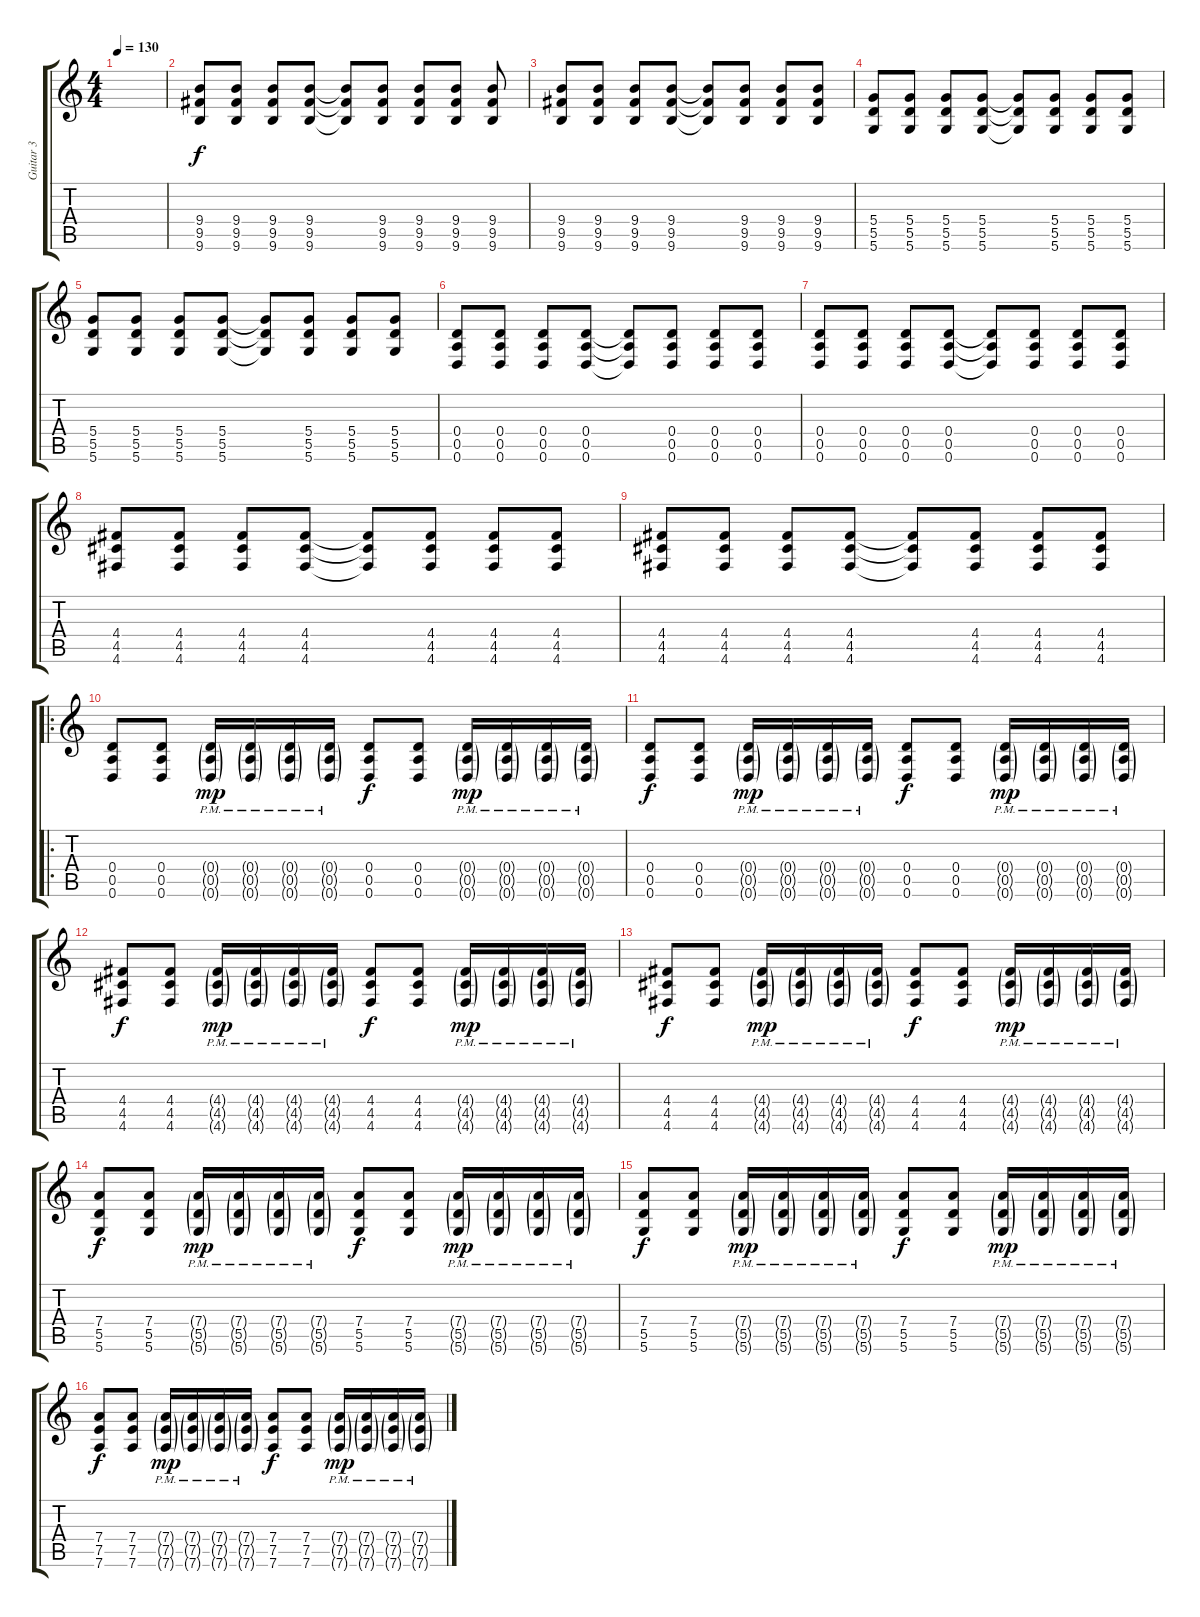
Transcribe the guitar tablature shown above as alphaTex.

\track ("Guitar 3" "Guitar 3") {instrument overdrivenguitar}
\staff {score tabs}
\tuning (E4 B3 G3 D3 A2 D2) {hide}
\ts (4 4)
\tempo 130
\clef g2
\ks c
|
(9.4 9.5 9.6).8 (9.4 9.5 9.6).8 (9.4 9.5 9.6).8 (9.4 9.5 9.6).8 (9.4{t} 9.5{t} 9.6{t}).8 (9.4 9.5 9.6).8 (9.4 9.5 9.6).8 (9.4 9.5 9.6).8 (9.4 9.5 9.6).8 |
(9.4 9.5 9.6).8 (9.4 9.5 9.6).8 (9.4 9.5 9.6).8 (9.4 9.5 9.6).8 (9.4{t} 9.5{t} 9.6{t}).8 (9.4 9.5 9.6).8 (9.4 9.5 9.6).8 (9.4 9.5 9.6).8 |
(5.4 5.5 5.6).8 (5.4 5.5 5.6).8 (5.4 5.5 5.6).8 (5.4 5.5 5.6).8 (5.4{t} 5.5{t} 5.6{t}).8 (5.4 5.5 5.6).8 (5.4 5.5 5.6).8 (5.4 5.5 5.6).8 |
(5.4 5.5 5.6).8 (5.4 5.5 5.6).8 (5.4 5.5 5.6).8 (5.4 5.5 5.6).8 (5.4{t} 5.5{t} 5.6{t}).8 (5.4 5.5 5.6).8 (5.4 5.5 5.6).8 (5.4 5.5 5.6).8 |
(0.4 0.5 0.6).8 (0.4 0.5 0.6).8 (0.4 0.5 0.6).8 (0.4 0.5 0.6).8 (0.4{t} 0.5{t} 0.6{t}).8 (0.4 0.5 0.6).8 (0.4 0.5 0.6).8 (0.4 0.5 0.6).8 |
(0.4 0.5 0.6).8 (0.4 0.5 0.6).8 (0.4 0.5 0.6).8 (0.4 0.5 0.6).8 (0.4{t} 0.5{t} 0.6{t}).8 (0.4 0.5 0.6).8 (0.4 0.5 0.6).8 (0.4 0.5 0.6).8 |
(4.4 4.5 4.6).8 (4.4 4.5 4.6).8 (4.4 4.5 4.6).8 (4.4 4.5 4.6).8 (4.4{t} 4.5{t} 4.6{t}).8 (4.4 4.5 4.6).8 (4.4 4.5 4.6).8 (4.4 4.5 4.6).8 |
(4.4 4.5 4.6).8 (4.4 4.5 4.6).8 (4.4 4.5 4.6).8 (4.4 4.5 4.6).8 (4.4{t} 4.5{t} 4.6{t}).8 (4.4 4.5 4.6).8 (4.4 4.5 4.6).8 (4.4 4.5 4.6).8 |
\ro
(0.4 0.5 0.6).8 (0.4 0.5 0.6).8 (0.4{g pm} 0.5{g} 0.6{g}).16{dy mp} (0.4{g pm} 0.5{g} 0.6{g}).16 (0.4{g pm} 0.5{g} 0.6{g}).16 (0.4{g pm} 0.5{g} 0.6{g}).16 (0.4 0.5 0.6).8{dy f} (0.4 0.5 0.6).8 (0.4{g pm} 0.5{g} 0.6{g}).16{dy mp} (0.4{g pm} 0.5{g} 0.6{g}).16 (0.4{g pm} 0.5{g} 0.6{g}).16 (0.4{g pm} 0.5{g} 0.6{g}).16 |
(0.4 0.5 0.6).8{dy f} (0.4 0.5 0.6).8 (0.4{g pm} 0.5{g} 0.6{g}).16{dy mp} (0.4{g pm} 0.5{g} 0.6{g}).16 (0.4{g pm} 0.5{g} 0.6{g}).16 (0.4{g pm} 0.5{g} 0.6{g}).16 (0.4 0.5 0.6).8{dy f} (0.4 0.5 0.6).8 (0.4{g pm} 0.5{g} 0.6{g}).16{dy mp} (0.4{g pm} 0.5{g} 0.6{g}).16 (0.4{g pm} 0.5{g} 0.6{g}).16 (0.4{g pm} 0.5{g} 0.6{g}).16 |
(4.4 4.5 4.6).8{dy f} (4.4 4.5 4.6).8 (4.4{g pm} 4.5{g} 4.6{g}).16{dy mp} (4.4{g pm} 4.5{g} 4.6{g}).16 (4.4{g pm} 4.5{g} 4.6{g}).16 (4.4{g pm} 4.5{g} 4.6{g}).16 (4.4 4.5 4.6).8{dy f} (4.4 4.5 4.6).8 (4.4{g pm} 4.5{g} 4.6{g}).16{dy mp} (4.4{g pm} 4.5{g} 4.6{g}).16 (4.4{g pm} 4.5{g} 4.6{g}).16 (4.4{g pm} 4.5{g} 4.6{g}).16 |
(4.4 4.5 4.6).8{dy f} (4.4 4.5 4.6).8 (4.4{g pm} 4.5{g} 4.6{g}).16{dy mp} (4.4{g pm} 4.5{g} 4.6{g}).16 (4.4{g pm} 4.5{g} 4.6{g}).16 (4.4{g pm} 4.5{g} 4.6{g}).16 (4.4 4.5 4.6).8{dy f} (4.4 4.5 4.6).8 (4.4{g pm} 4.5{g} 4.6{g}).16{dy mp} (4.4{g pm} 4.5{g} 4.6{g}).16 (4.4{g pm} 4.5{g} 4.6{g}).16 (4.4{g pm} 4.5{g} 4.6{g}).16 |
(7.4 5.5 5.6).8{dy f} (7.4 5.5 5.6).8 (7.4{g pm} 5.5{g} 5.6{g}).16{dy mp} (7.4{g pm} 5.5{g} 5.6{g}).16 (7.4{g pm} 5.5{g} 5.6{g}).16 (7.4{g pm} 5.5{g} 5.6{g}).16 (7.4 5.5 5.6).8{dy f} (7.4 5.5 5.6).8 (7.4{g pm} 5.5{g} 5.6{g}).16{dy mp} (7.4{g pm} 5.5{g} 5.6{g}).16 (7.4{g pm} 5.5{g} 5.6{g}).16 (7.4{g pm} 5.5{g} 5.6{g}).16 |
(7.4 5.5 5.6).8{dy f} (7.4 5.5 5.6).8 (7.4{g pm} 5.5{g} 5.6{g}).16{dy mp} (7.4{g pm} 5.5{g} 5.6{g}).16 (7.4{g pm} 5.5{g} 5.6{g}).16 (7.4{g pm} 5.5{g} 5.6{g}).16 (7.4 5.5 5.6).8{dy f} (7.4 5.5 5.6).8 (7.4{g pm} 5.5{g} 5.6{g}).16{dy mp} (7.4{g pm} 5.5{g} 5.6{g}).16 (7.4{g pm} 5.5{g} 5.6{g}).16 (7.4{g pm} 5.5{g} 5.6{g}).16 |
(7.4 7.5 7.6).8{dy f} (7.4 7.5 7.6).8 (7.4{g pm} 7.5{g} 7.6{g}).16{dy mp} (7.4{g pm} 7.5{g} 7.6{g}).16 (7.4{g pm} 7.5{g} 7.6{g}).16 (7.4{g pm} 7.5{g} 7.6{g}).16 (7.4 7.5 7.6).8{dy f} (7.4 7.5 7.6).8 (7.4{g pm} 7.5{g} 7.6{g}).16{dy mp} (7.4{g pm} 7.5{g} 7.6{g}).16 (7.4{g pm} 7.5{g} 7.6{g}).16 (7.4{g pm} 7.5{g} 7.6{g}).16
